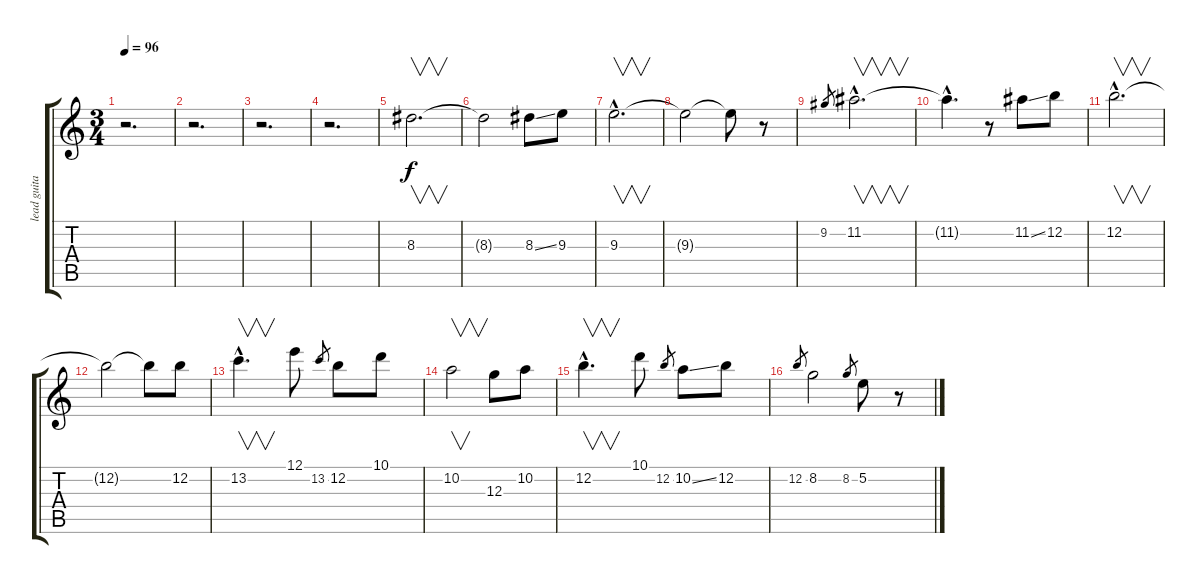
\track ("lead guitar" "lead guita") {instrument distortionguitar}
\staff {score tabs}
\tuning (E4 B3 G3 D3 A2 E2) {hide}
\ts (3 4)
\tempo 96
\clef g2
\ks c
r.2{d dy f} |
r.2{d} |
r.2{d} |
r.2{d} |
8.3.2{v d} |
8.3{t}.2 8.3{ss}.8 9.3.8 |
9.3{hac}.2{v d} |
9.3{t}.2 9.3{t}.8 r.8 |
9.2.8{gr} 11.2{hac}.2{v d} |
11.2{hac t}.4{d} r.8 11.2{ss}.8 12.2.8 |
12.2{hac}.2{v d} |
12.2{t}.2 12.2{t}.8 12.2.8 |
13.2{hac}.4{v d} 12.1.8 13.2.8{gr} 12.2.8 10.1.8 |
10.2.2{v} 12.3.8 10.2.8 |
12.2{hac}.4{v d} 10.1.8 12.2.8{gr} 10.2{ss}.8 12.2.8 |
12.2.8{gr} 8.2.2 8.2.8{gr} 5.2.8 r.8
